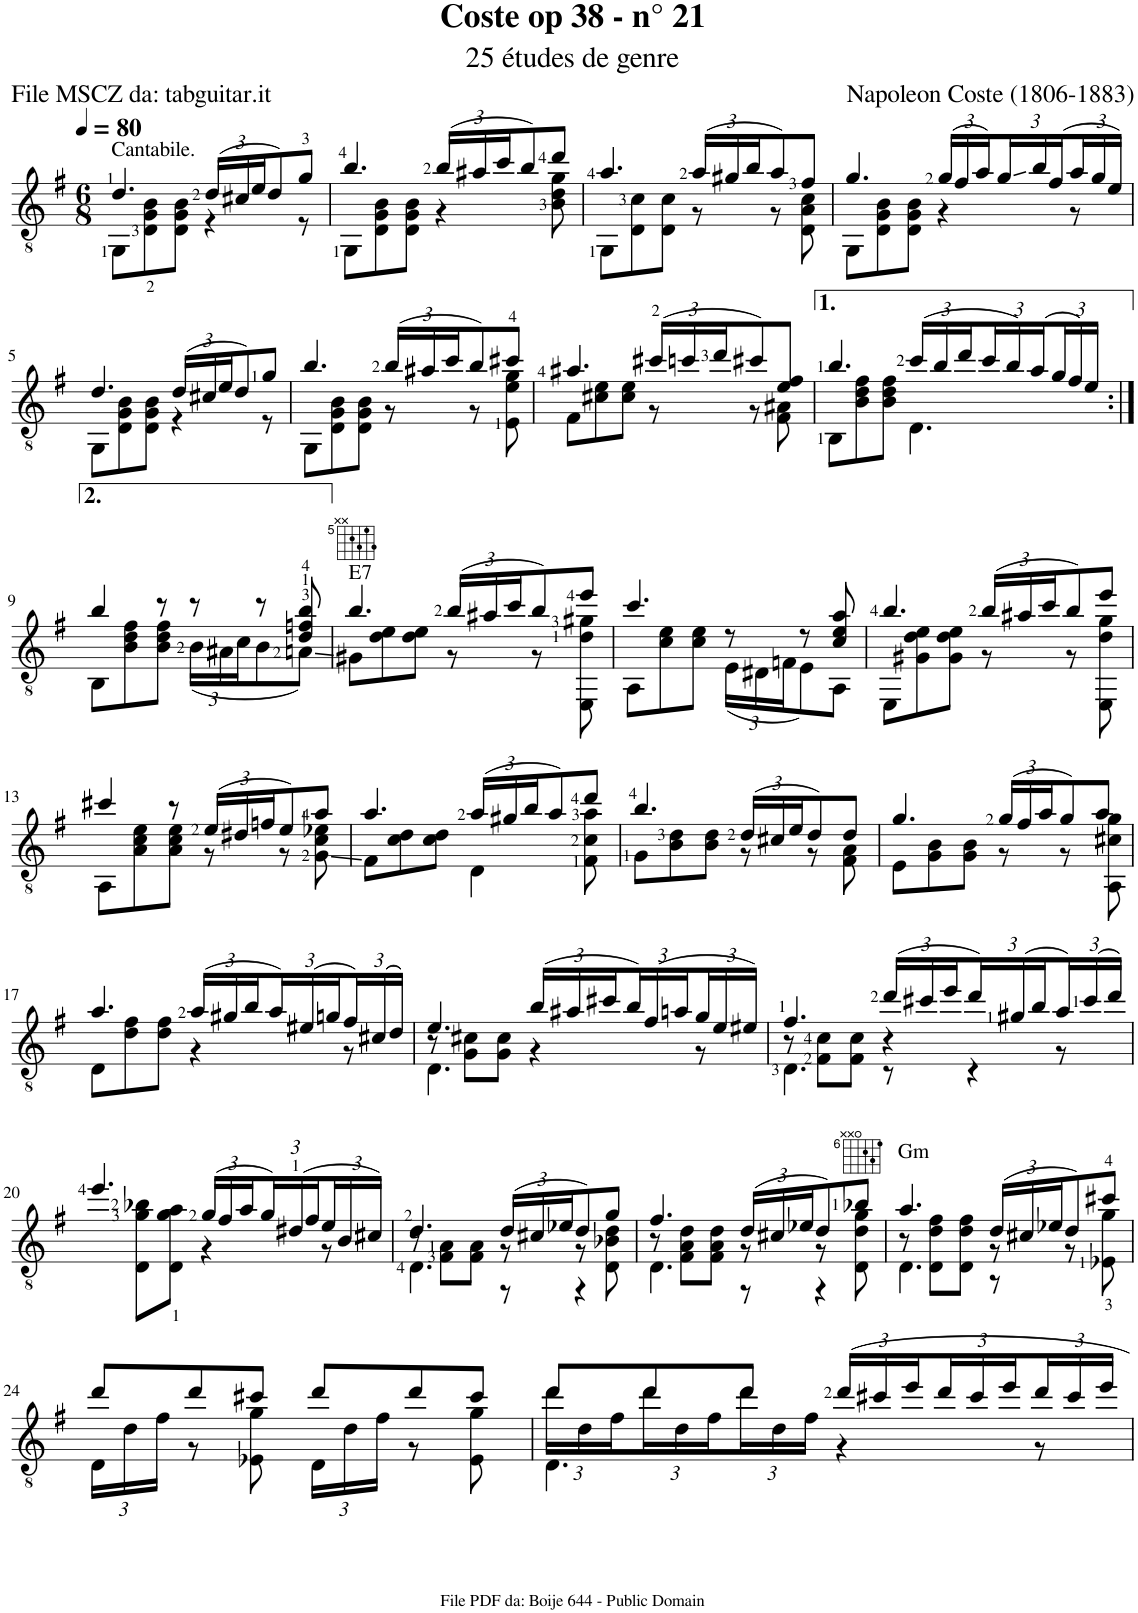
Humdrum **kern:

**kern
*part1
*staff1
*I"Guitar
*I'Guit.
*clefGv2
*k[f#]
*M6/8
*MM80
=1
*^
!LO:TX:a:t=Cantabile.	!
4.d/	8GG\L
.	8D\ 8G\ 8B\
.	8D\ 8G\ 8B\J
*Xbrackettup	*
(24d/LL	4r
24c#X/	.
24e/J	.
8d/)	.
8g/J	8r
=2	=2
4.b/	8GG\L
.	8D\ 8G\ 8B\
.	8D\ 8G\ 8B\J
(24b/LL	4r
24a#X/	.
24cc/J	.
8b/)	.
8dd/J	8B\ 8d\ 8g\
=3	=3
4.a/	8GG\L
.	8D\ 8c\
.	8D\ 8c\J
(24a/LL	8r
24g#X/	.
24b/J	.
8a/)	8r
8f#/J	8D\ 8A\ 8c\
=4	=4
4.g/	8GG\L
.	8D\ 8G\ 8B\
.	8D\ 8G\ 8B\J
(24g/LL	4r
24f#/	.
24a/)	.
24g/	.
24b/	.
(24f#/	.
24a/	8r
24g/	.
24e/JJ)	.
!!LO:LB:g=z	!!
=5	=5
4.d/	8GG\L
.	8D\ 8G\ 8B\
.	8D\ 8G\ 8B\J
(24d/LL	4r
24c#X/	.
24e/J	.
8d/)	.
8g/J	8r
=6	=6
4.b/	8GG\L
.	8D\ 8G\ 8B\
.	8D\ 8G\ 8B\J
(24b/LL	8r
24a#X/	.
24cc/J	.
8b/)	8r
8cc#X/J	8E\ 8e\ 8g\
=7	=7
4.a#X/	8F#\L
.	8c#X\ 8e\
.	8c#\ 8e\J
(24cc#X/LL	8r
24ccn/	.
24dd/J	.
8cc#X/)	8r
8e/ 8f#/J	8F#\ 8A#X\
=8	=8
4.b/	8BB\L
.	8B\ 8d\ 8f#\
.	8B\ 8d\ 8f#\J
(24cc/LL	4.D\
24b/	.
24dd/	.
24cc/	.
24b/)	.
(24a/	.
24g/	.
24f#/)	.
24e/JJ	.
!!LO:LB:g=z	!!
=9:|!	=9:|!
4b/	8BB\L
.	8B\ 8d\ 8f#\
8r	8B\ 8d\ 8f#\J
8r	(24B\LL
.	24A#X\
.	24c\J
8r	8B\
8d/ 8fn/ 8b/	8An\J)
=10	=10
!LO:TX:a:t=E7	!
4.b/	8G#X\L
.	8d\ 8e\
.	8d\ 8e\J
(24b/LL	8r
24a#X/	.
24cc/J	.
8b/)	8r
8ee/J	8EE\ 8d\ 8g#X\
=11	=11
4.cc/	8AA\L
.	8c\ 8e\
.	8c\ 8e\J
8r	(24E\LL
.	24D#X\
.	24Fn\J
8r	8E\)
8c/ 8e/ 8a/	8AA\J
=12	=12
4.b/	8EE\L
.	8G#X\ 8d\ 8e\
.	8G#\ 8d\ 8e\J
(24b/LL	8r
24a#X/	.
24cc/J	.
8b/)	8r
8ee/J	8EE\ 8d\ 8g\
!!LO:LB:g=z	!!
=13	=13
4cc#X/	8AA\L
.	8A\ 8c\ 8e\
8r	8A\ 8c\ 8e\J
(24e/LL	8r
24d#X/	.
24fn/J	.
8e/)	8r
8a/J	8G\ 8c\ 8e-X\
=14	=14
4.a/	8F#\L
.	8c\ 8d\
.	8c\ 8d\J
(24a/LL	4D\
24g#X/	.
24b/J	.
8a/)	.
8dd/J	8F#\ 8c\ 8a\
=15	=15
4.b/	8G\L
.	8B\ 8d\
.	8B\ 8d\J
(24d/LL	8r
24c#X/	.
24e/J	.
8d/)	8r
8d/J	8F#\ 8A\
=16	=16
4.g/	8E\L
.	8G\ 8B\
.	8G\ 8B\J
(24g/LL	8r
24f#/	.
24a/J	.
8g/)	8r
8a/J	8AA\ 8c#X\ 8g\
!!LO:LB:g=z	!!
=17	=17
4.a/	8D\L
.	8d\ 8f#\
.	8d\ 8f#\J
(24a/LL	4r
24g#X/	.
24b/	.
24a/)	.
(24e#X/	.
24gn/	.
24f#/)	8r
(24c#X/	.
24d/JJ)	.
=18	=18
*	*^
4.e/	8r	4.D\
.	8G\ 8c#X\L	.
.	8G\ 8c#\J	.
(24b/LL	4r	4.ryy
24a#X/	.	.
24cc#X/	.	.
24b/)	.	.
(24f#/	.	.
24an/	.	.
24g/	8r	.
24e/	.	.
24e#X/JJ)	.	.
=19	=19	=19
4.f#/	8r	4.D\
.	8F#\ 8c\L	.
.	8F#\ 8c\J	.
(24dd/LL	4r	8r
24cc#X/	.	.
24ee/	.	.
24dd/)	.	4r
(24g#X/	.	.
24b/	.	.
24a/)	8r	.
(24cc#/	.	.
24dd/JJ)	.	.
*	*v	*v
!!LO:LB:g=z
=20	=20
4.ee/	8ryy
.	8D\ 8g\ 8b-X\L
.	8D\ 8g\ 8a\J
(24g/LL	4r
24f#/	.
24a/	.
24g/)	.
(24d#X/	.
24f#/	.
24e/	8r
24B/	.
24c#X/JJ)	.
=21	=21
*	*^
4.d/	8r	4.D\
.	8F#\ 8A\L	.
.	8F#\ 8A\J	.
(24d/LL	8r	8r
24c#X/	.	.
24e-X/J	.	.
8d/)	8r	4r
8g/J	8D\ 8B-X\ 8d\	.
=22	=22	=22
4.f#/	8r	4.D\
.	8F#\ 8A\ 8d\L	.
.	8F#\ 8A\ 8d\J	.
(24d/LL	8r	8r
24c#X/	.	.
24e-X/J	.	.
8d/)	8r	4r
!LO:TX:a:t=Gm	!	!
8b-X/J	8D\ 8d\ 8g\	.
=23	=23	=23
4.a/	8r	4.D\
.	8D\ 8d\ 8f#\L	.
.	8D\ 8d\ 8f#\J	.
(24d/LL	8r	8r
24c#X/	.	.
24e-X/J	.	.
8d/)	8r	4ryy
8cc#X/J	8E-X\ 8g\	.
*	*v	*v
!!LO:LB:g=z
=24	=24
8dd/L	24D\LL
.	24d\
.	24f#\JJ
8dd/	8r
8cc#X/J	8E-X\ 8g\
8dd/L	24D\LL
.	24d\
.	24f#\JJ
8dd/	8r
8cc#/J	8E-\ 8g\
=25	=25
*	*^
8dd/L	24dd\LL	4.D\
.	24d\	.
.	24f#\	.
8dd/	24dd\	.
.	24d\	.
.	24f#\	.
8dd/J	24dd\	.
.	24d\	.
.	24f#\JJ	.
24dd/LL	4r	4.ryy
24cc#X/	.	.
24ee/	.	.
24dd/	.	.
24cc#/	.	.
24ee/	.	.
24dd/	8r	.
24cc#/	.	.
24ee/JJ	.	.
*v	*v	*v
=
*-
